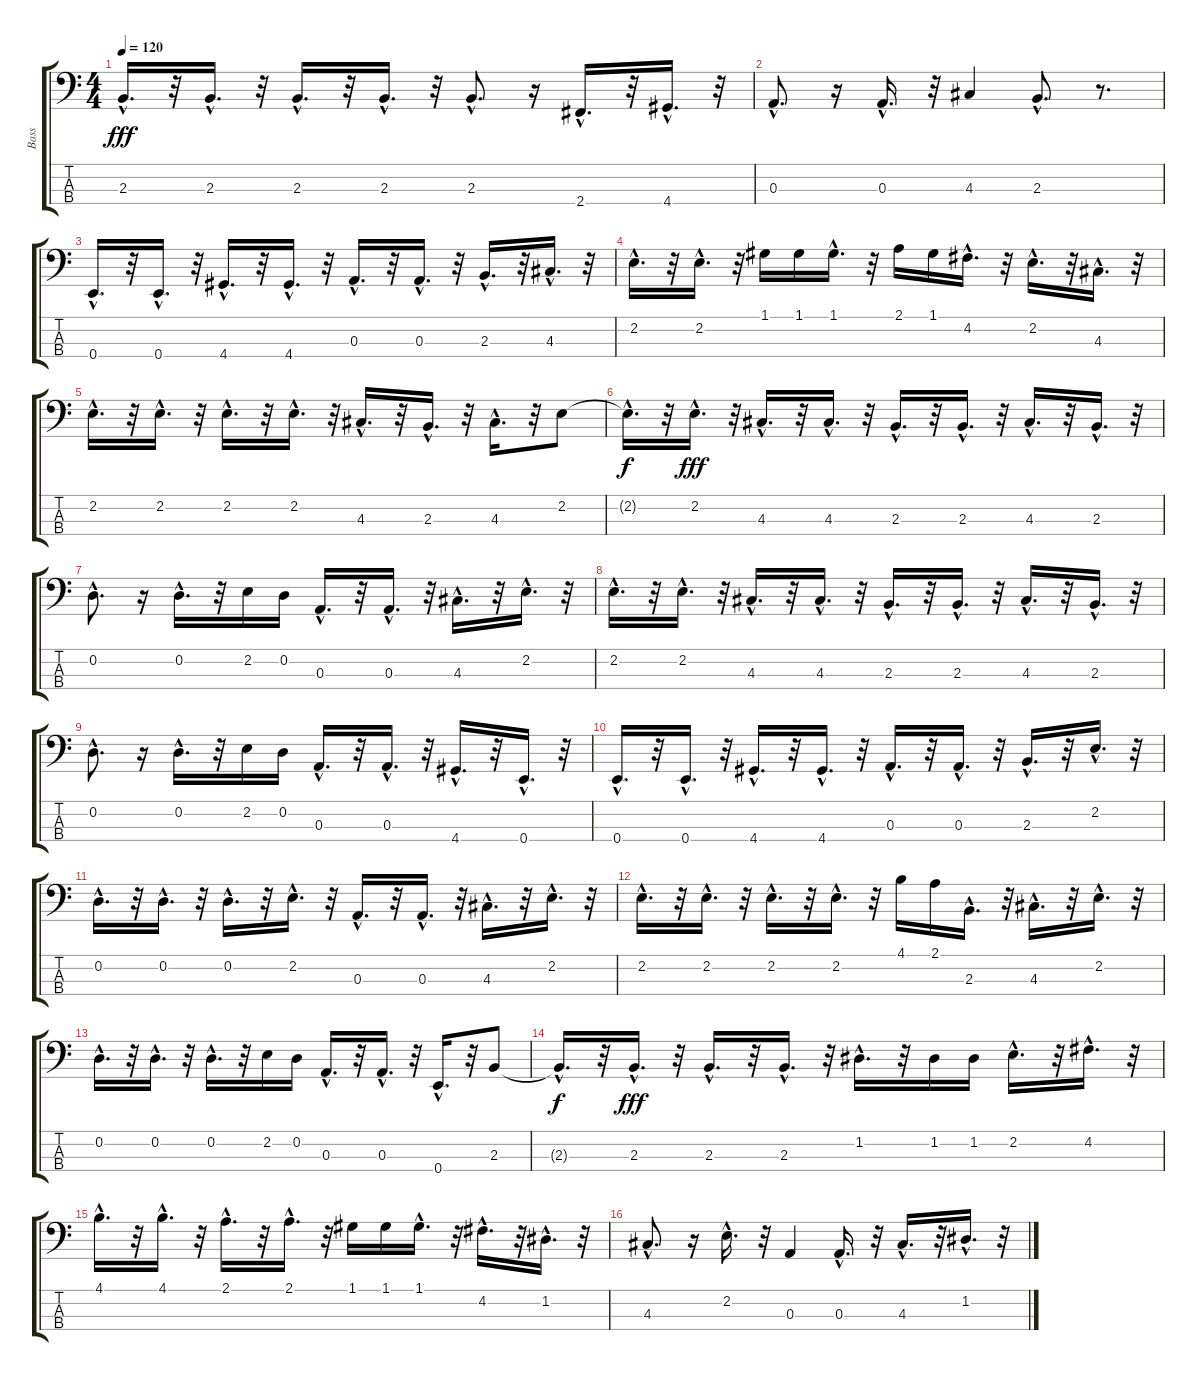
\track ("Bass" "Bass") {instrument electricbassfinger}
\staff {score tabs}
\tuning (G2 D2 A1 E1) {hide}
\ts (4 4)
\tempo 120
\clef f4
\ks c
2.3{hac}.16{d dy fff} r.32 2.3{hac}.16{d} r.32 2.3{hac}.16{d} r.32 2.3{hac}.16{d} r.32 2.3{hac}.8{d} r.16 2.4{hac}.16{d} r.32 4.4{hac}.16{d} r.32 |
0.3{hac}.8{d} r.16 0.3{hac}.16{d} r.32 4.3.4 2.3{hac}.8{d} r.8{d} |
0.4{hac}.16{d} r.32 0.4{hac}.16{d} r.32 4.4{hac}.16{d} r.32 4.4{hac}.16{d} r.32 0.3{hac}.16{d} r.32 0.3{hac}.16{d} r.32 2.3{hac}.16{d} r.32 4.3{hac}.16{d} r.32 |
2.2{hac}.16{d} r.32 2.2{hac}.16{d} r.32 1.1.16 1.1.16 1.1{hac}.16{d} r.32 2.1.16 1.1.16 4.2{hac}.16{d} r.32 2.2{hac}.16{d} r.32 4.3{hac}.16{d} r.32 |
2.2{hac}.16{d} r.32 2.2{hac}.16{d} r.32 2.2{hac}.16{d} r.32 2.2{hac}.16{d} r.32 4.3{hac}.16{d} r.32 2.3{hac}.16{d} r.32 4.3{hac}.16{d} r.32 2.2.8 |
2.2{hac t}.16{d dy f} r.32 2.2{hac}.16{d dy fff} r.32 4.3{hac}.16{d} r.32 4.3{hac}.16{d} r.32 2.3{hac}.16{d} r.32 2.3{hac}.16{d} r.32 4.3{hac}.16{d} r.32 2.3{hac}.16{d} r.32 |
0.2{hac}.8{d} r.16 0.2{hac}.16{d} r.32 2.2.16 0.2.16 0.3{hac}.16{d} r.32 0.3{hac}.16{d} r.32 4.3{hac}.16{d} r.32 2.2{hac}.16{d} r.32 |
2.2{hac}.16{d} r.32 2.2{hac}.16{d} r.32 4.3{hac}.16{d} r.32 4.3{hac}.16{d} r.32 2.3{hac}.16{d} r.32 2.3{hac}.16{d} r.32 4.3{hac}.16{d} r.32 2.3{hac}.16{d} r.32 |
0.2{hac}.8{d} r.16 0.2{hac}.16{d} r.32 2.2.16 0.2.16 0.3{hac}.16{d} r.32 0.3{hac}.16{d} r.32 4.4{hac}.16{d} r.32 0.4{hac}.16{d} r.32 |
0.4{hac}.16{d} r.32 0.4{hac}.16{d} r.32 4.4{hac}.16{d} r.32 4.4{hac}.16{d} r.32 0.3{hac}.16{d} r.32 0.3{hac}.16{d} r.32 2.3{hac}.16{d} r.32 2.2{hac}.16{d} r.32 |
0.2{hac}.16{d} r.32 0.2{hac}.16{d} r.32 0.2{hac}.16{d} r.32 2.2{hac}.16{d} r.32 0.3{hac}.16{d} r.32 0.3{hac}.16{d} r.32 4.3{hac}.16{d} r.32 2.2{hac}.16{d} r.32 |
2.2{hac}.16{d} r.32 2.2{hac}.16{d} r.32 2.2{hac}.16{d} r.32 2.2{hac}.16{d} r.32 4.1.16 2.1.16 2.3{hac}.16{d} r.32 4.3{hac}.16{d} r.32 2.2{hac}.16{d} r.32 |
0.2{hac}.16{d} r.32 0.2{hac}.16{d} r.32 0.2{hac}.16{d} r.32 2.2.16 0.2.16 0.3{hac}.16{d} r.32 0.3{hac}.16{d} r.32 0.4{hac}.16{d} r.32 2.3.8 |
2.3{hac t}.16{d dy f} r.32 2.3{hac}.16{d dy fff} r.32 2.3{hac}.16{d} r.32 2.3{hac}.16{d} r.32 1.2{hac}.16{d} r.32 1.2.16 1.2.16 2.2{hac}.16{d} r.32 4.2{hac}.16{d} r.32 |
4.1{hac}.16{d} r.32 4.1{hac}.16{d} r.32 2.1{hac}.16{d} r.32 2.1{hac}.16{d} r.32 1.1.16 1.1.16 1.1{hac}.16{d} r.32 4.2{hac}.16{d} r.32 1.2{hac}.16{d} r.32 |
4.3{hac}.8{d} r.16 2.2{hac}.16{d} r.32 0.3.4 0.3{hac}.16{d} r.32 4.3{hac}.16{d} r.32 1.2{hac}.16{d} r.32
